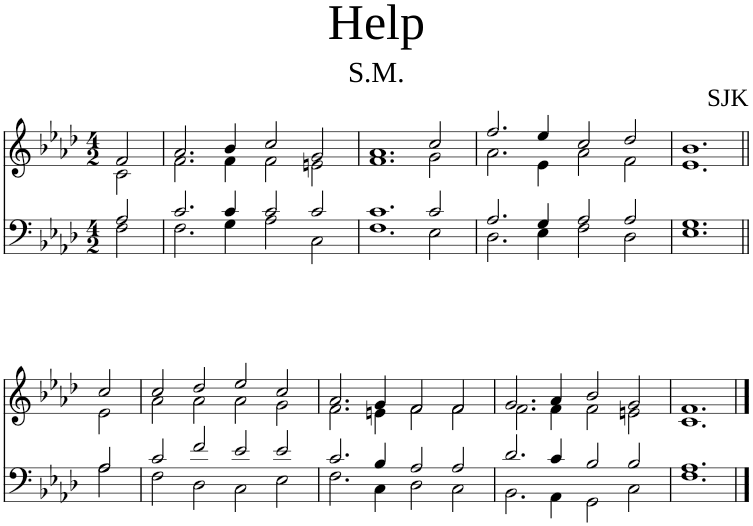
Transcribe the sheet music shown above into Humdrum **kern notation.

**kern	**kern
*part1	*part1
*staff2	*staff1
*I"Piano	*
*I'Pno	*
*clefF4	*clefG2
*k[b-e-a-d-]	*k[b-e-a-d-]
*M4/2	*M4/2
=1	=1
*^	*^
2A-/	2F\	2f/	2c\
=2	=2	=2	=2
2.c/	2.F\	2.a-/	2.f\
4c/	4G\	4b-/	4f\
2c/	2A-\	2cc/	2f\
2c/	2C\	2g/	2en\
=3	=3	=3	=3
1.c	1.F	1.a-	1.f
2c/	2E-\	2cc/	2g\
=4	=4	=4	=4
2.A-/	2.D-\	2.ff/	2.a-\
4G/	4E-\	4ee-/	4e-\
2A-/	2F\	2cc/	2a-\
2A-/	2D-\	2dd-/	2f\
=5	=5	=5	=5
1.G	1.E-	1.b-	1.e-
!!LO:LB:g=z	!!
=6||	=6||	=6||	=6||
2A-/	2A-\	2cc/	2e-\
=7	=7	=7	=7
2c/	2F\	2cc/	2a-\
2f/	2D-\	2dd-/	2a-\
2e-/	2C\	2ee-/	2a-\
2e-/	2E-\	2cc/	2g\
=8	=8	=8	=8
2.c/	2.F\	2.a-/	2.f\
4B-/	4C\	4g/	4en\
2A-/	2D-\	2f/	2f\
2A-/	2C\	2f/	2f\
=9	=9	=9	=9
2.d-/	2.BB-\	2.g/	2.f\
4c/	4AA-\	4a-/	4f\
2B-/	2GG\	2b-/	2f\
2B-/	2C\	2g/	2en\
=10	=10	=10	=10
1.A-	1.F	1.f	1.c
*v	*v	*	*
*	*v	*v
==	==
*-	*-
